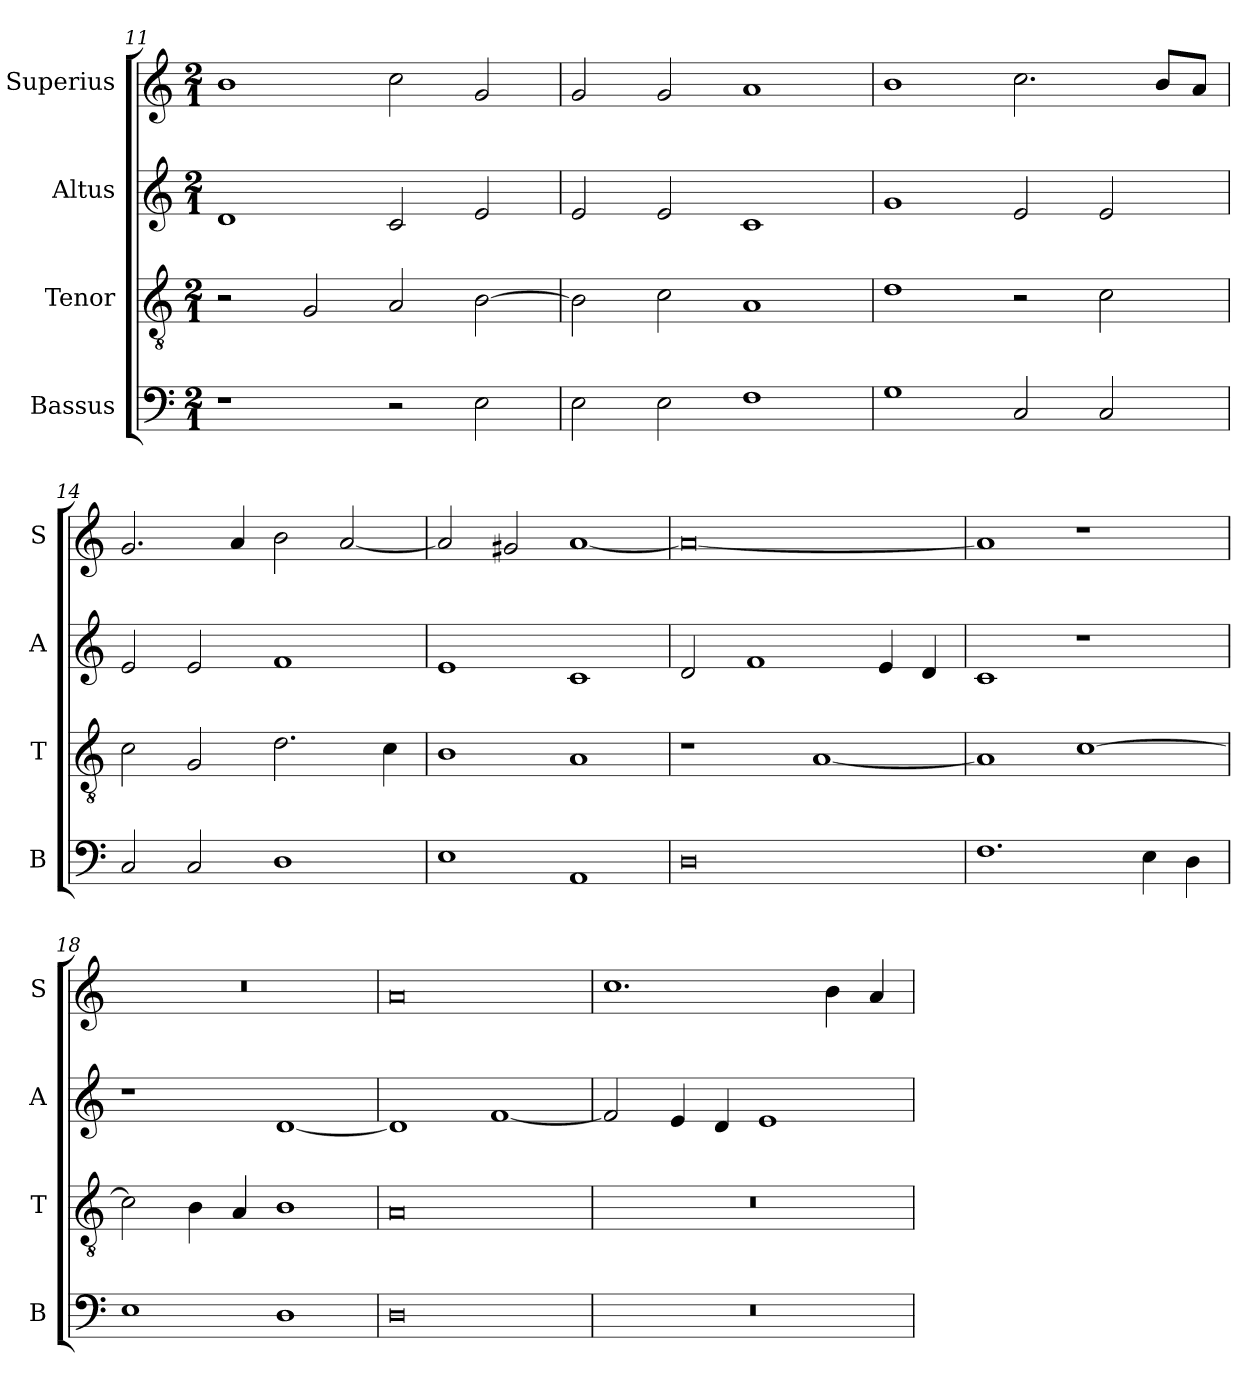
**kern	**kern	**kern	**kern
*part4	*part3	*part2	*part1
*staff4	*staff3	*staff2	*staff1
*I"Bassus	*I"Tenor	*I"Altus	*I"Superius
*I'B	*I'T	*I'A	*I'S
*clefF4	*clefGv2	*clefG2	*clefG2
*k[]	*k[]	*k[]	*k[]
*C:	*C:	*C:	*C:
*M2/1	*M2/1	*M2/1	*M2/1
=11	=11	=11	=11
1r	2r	1d	1b
.	2G	.	.
2r	2A	2c	2cc
2E	[2B	2e	2g
=12	=12	=12	=12
2E	2B]	2e	2g
2E	2c	2e	2g
1F	1A	1c	1a
=13	=13	=13	=13
1G	1d	1g	1b
2C	2r	2e	2.cc
2C	2c	2e	.
.	.	.	8bL
.	.	.	8aJ
=14	=14	=14	=14
2C	2c	2e	2.g
2C	2G	2e	.
.	.	.	4a
1D	2.d	1f	2b
.	.	.	[2a
.	4c	.	.
=15	=15	=15	=15
1E	1B	1e	2a]
.	.	.	2g#X
1AA	1A	1c	[1a
=16	=16	=16	=16
0D	1r	2d	0a_
.	.	1f	.
.	[1A	.	.
.	.	4e	.
.	.	4d	.
=17	=17	=17	=17
1.F	1A]	1c	1a]
.	[1c	1r	1r
4E	.	.	.
4D	.	.	.
=18	=18	=18	=18
1E	2c]	1r	0r
.	4B	.	.
.	4A	.	.
1D	1B	[1d	.
=19	=19	=19	=19
0D	0A	1d]	0a
.	.	[1f	.
=20	=20	=20	=20
0r	0r	2f]	1.cc
.	.	4e	.
.	.	4d	.
.	.	1e	.
.	.	.	4b
.	.	.	4a
=	=	=	=
*-	*-	*-	*-
